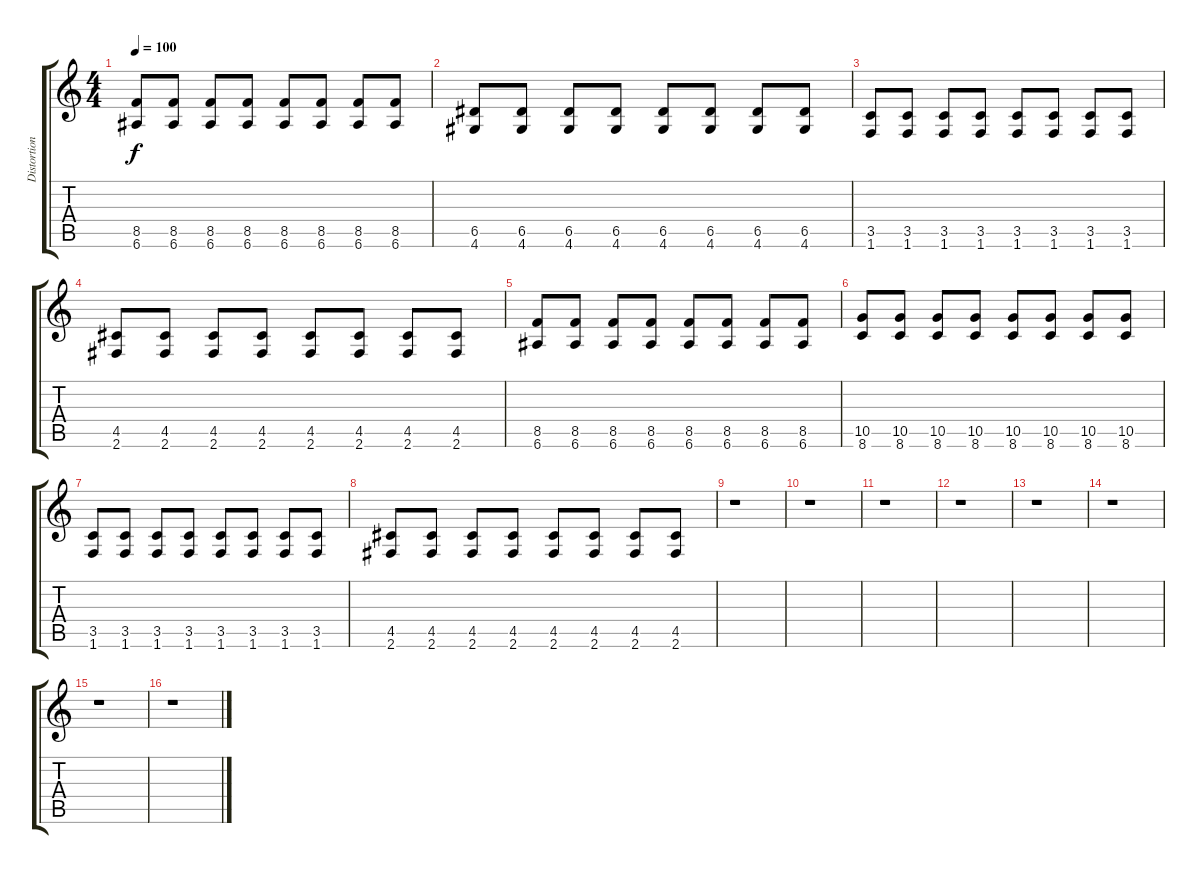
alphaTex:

\track ("Distortion Guitar" "Distortion") {instrument distortionguitar}
\staff {score tabs}
\tuning (E4 B3 G3 D3 A2 E2) {hide}
\ts (4 4)
\tempo 100
\clef g2
\ks c
(8.5 6.6).8{dy f} (8.5 6.6).8 (8.5 6.6).8 (8.5 6.6).8 (8.5 6.6).8 (8.5 6.6).8 (8.5 6.6).8 (8.5 6.6).8 |
(6.5 4.6).8 (6.5 4.6).8 (6.5 4.6).8 (6.5 4.6).8 (6.5 4.6).8 (6.5 4.6).8 (6.5 4.6).8 (6.5 4.6).8 |
(3.5 1.6).8 (3.5 1.6).8 (3.5 1.6).8 (3.5 1.6).8 (3.5 1.6).8 (3.5 1.6).8 (3.5 1.6).8 (3.5 1.6).8 |
(4.5 2.6).8 (4.5 2.6).8 (4.5 2.6).8 (4.5 2.6).8 (4.5 2.6).8 (4.5 2.6).8 (4.5 2.6).8 (4.5 2.6).8 |
(8.5 6.6).8 (8.5 6.6).8 (8.5 6.6).8 (8.5 6.6).8 (8.5 6.6).8 (8.5 6.6).8 (8.5 6.6).8 (8.5 6.6).8 |
(10.5 8.6).8 (10.5 8.6).8 (10.5 8.6).8 (10.5 8.6).8 (10.5 8.6).8 (10.5 8.6).8 (10.5 8.6).8 (10.5 8.6).8 |
(3.5 1.6).8 (3.5 1.6).8 (3.5 1.6).8 (3.5 1.6).8 (3.5 1.6).8 (3.5 1.6).8 (3.5 1.6).8 (3.5 1.6).8 |
(4.5 2.6).8 (4.5 2.6).8 (4.5 2.6).8 (4.5 2.6).8 (4.5 2.6).8 (4.5 2.6).8 (4.5 2.6).8 (4.5 2.6).8 |
r.1 |
r.1 |
r.1 |
r.1 |
r.1 |
r.1 |
r.1 |
r.1
